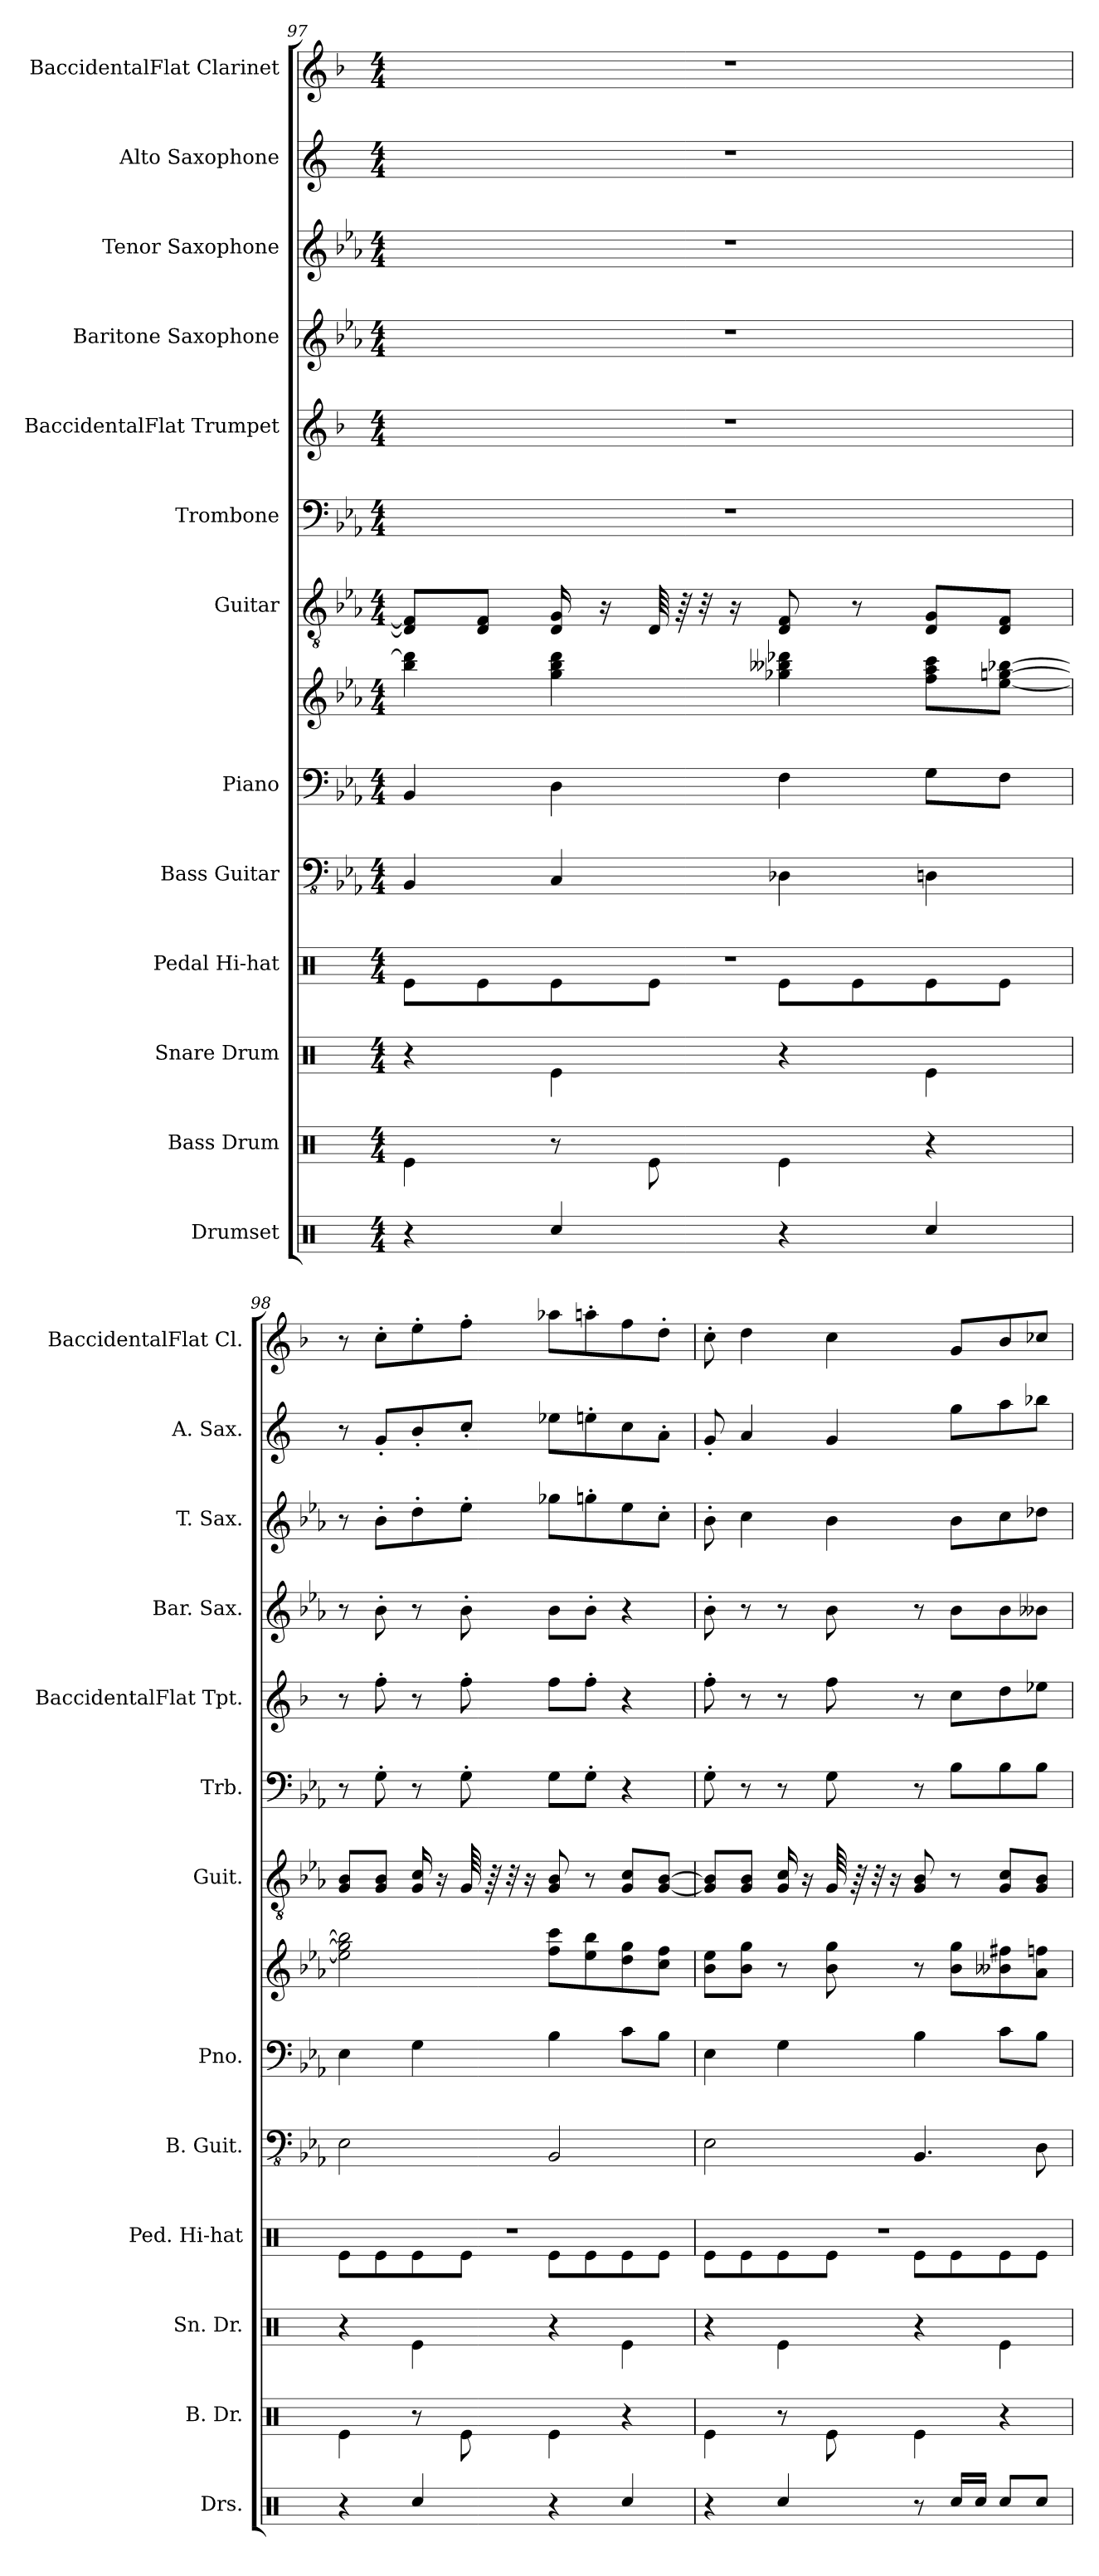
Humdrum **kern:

**kern	**kern	**kern	**kern	**kern	**kern	**kern	**kern	**kern	**kern	**kern	**kern	**kern	**kern
*part13	*part12	*part11	*part10	*part9	*part8	*part8	*part7	*part6	*part5	*part4	*part3	*part2	*part1
*staff14	*staff13	*staff12	*staff11	*staff10	*staff9	*staff8	*staff7	*staff6	*staff5	*staff4	*staff3	*staff2	*staff1
*I"Drumset	*I"Bass Drum	*I"Snare Drum	*I"Pedal Hi-hat	*I"Bass Guitar	*I"Piano	*	*I"Guitar	*I"Trombone	*I"BaccidentalFlat Trumpet	*I"Baritone Saxophone	*I"Tenor Saxophone	*I"Alto Saxophone	*I"BaccidentalFlat Clarinet
*I'Drs.	*I'B. Dr.	*I'Sn. Dr.	*I'Ped. Hi-hat	*I'B. Guit.	*I'Pno.	*	*I'Guit.	*I'Trb.	*I'BaccidentalFlat Tpt.	*I'Bar. Sax.	*I'T. Sax.	*I'A. Sax.	*I'BaccidentalFlat Cl.
!!LO:PB:g=z
*clefX	*clefX	*clefX	*clefX	*clefFv4	*clefF4	*clefG2	*clefGv2	*clefF4	*clefG2	*clefG2	*clefG2	*clefG2	*clefG2
*	*	*	*	*	*	*	*	*	*ITrd1c2	*ITrd12c21	*ITrd8c14	*ITrd5c9	*ITrd1c2
*k[]	*k[]	*k[]	*k[]	*k[b-e-a-]	*k[b-e-a-]	*k[b-e-a-]	*k[b-e-a-]	*k[b-e-a-]	*k[b-e-a-]	*k[b-e-a-]	*k[b-e-a-]	*k[b-e-a-]	*k[b-e-a-]
*M4/4	*M4/4	*M4/4	*M4/4	*M4/4	*M4/4	*M4/4	*M4/4	*M4/4	*M4/4	*M4/4	*M4/4	*M4/4	*M4/4
=97	=97	=97	=97	=97	=97	=97	=97	=97	=97	=97	=97	=97	=97
*	*	*	*^	*	*	*	*	*	*	*	*	*	*
4r	4Re\	4r	1r	8Re\L	4BBB-/	4BB-/	4bb-\ 4ddd\]	8D/] 8F/]L	1r	1r	1r	1r	1r	1r
.	.	.	.	8Re\	.	.	.	8D/ 8F/J	.	.	.	.	.	.
4Rcc/	8r	4Re\	.	8Re\	4CC/	4D\	4gg\ 4bb-\ 4ddd\	16D/ 16G/	.	.	.	.	.	.
.	.	.	.	.	.	.	.	16r	.	.	.	.	.	.
.	8Re\	.	.	8Re\J	.	.	.	64D/	.	.	.	.	.	.
.	.	.	.	.	.	.	.	64r	.	.	.	.	.	.
.	.	.	.	.	.	.	.	32r	.	.	.	.	.	.
.	.	.	.	.	.	.	.	16r	.	.	.	.	.	.
4r	4Re\	4r	.	8Re\L	4DD-X\	4F\	4gg-X\ 4bb--X\ 4ddd-X\	8D/ 8F/	.	.	.	.	.	.
.	.	.	.	8Re\	.	.	.	8r	.	.	.	.	.	.
4Rcc/	4r	4Re\	.	8Re\	4DDn\	8G\L	8ff\ 8aa-\ 8ccc\L	8D/ 8G/L	.	.	.	.	.	.
.	.	.	.	8Re\J	.	8F\J	[8ee-\ [8ggn\ [8bb-X\J	8D/ 8F/J	.	.	.	.	.	.
=98	=98	=98	=98	=98	=98	=98	=98	=98	=98	=98	=98	=98	=98	=98
4r	4Re\	4r	1r	8Re\L	2EE-\	4E-\	2ee-\] 2gg\] 2bb-\]	8G/ 8B-/L	8r	8r	8r	8r	8r	8r
.	.	.	.	8Re\	.	.	.	8G/ 8B-/J	8G'\	8ee-'\	8B-'\	8B-'\L	8B-'/L	8b-'\L
4Rcc/	8r	4Re\	.	8Re\	.	4G\	.	16G/ 16c/	8r	8r	8r	8d'\	8d'/	8dd'\
.	.	.	.	.	.	.	.	16r	.	.	.	.	.	.
.	8Re\	.	.	8Re\J	.	.	.	64G/	8G'\	8ee-'\	8B-'\	8e-'\J	8e-'/J	8ee-'\J
.	.	.	.	.	.	.	.	64r	.	.	.	.	.	.
.	.	.	.	.	.	.	.	32r	.	.	.	.	.	.
.	.	.	.	.	.	.	.	16r	.	.	.	.	.	.
4r	4Re\	4r	.	8Re\L	2BBB-/	4B-\	8ff\ 8ccc\L	8G/ 8B-/	8G\L	8ee-\L	8B-\L	8g-X\L	8g-X\L	8gg-X\L
.	.	.	.	8Re\	.	.	8ee-\ 8bb-\	8r	8G'\J	8ee-'\J	8B-'\J	8gn'\	8gn'\	8ggn'\
4Rcc/	4r	4Re\	.	8Re\	.	8c\L	8dd\ 8gg\	8G/ 8c/L	4r	4r	4r	8e-\	8e-\	8ee-\
.	.	.	.	8Re\J	.	8B-\J	8cc\ 8ff\J	[8G/ [8B-/J	.	.	.	8c'\J	8c'\J	8cc'\J
!!LO:PB:g=z
=99	=99	=99	=99	=99	=99	=99	=99	=99	=99	=99	=99	=99	=99	=99
4r	4Re\	4r	1r	8Re\L	2EE-\	4E-\	8b-\ 8ee-\L	8G/] 8B-/]L	8G'\	8ee-'\	8B-'\	8B-'\	8B-'/	8b-'\
.	.	.	.	8Re\	.	.	8b-\ 8gg\J	8G/ 8B-/J	8r	8r	8r	4c\	4c/	4cc\
4Rcc/	8r	4Re\	.	8Re\	.	4G\	8r	16G/ 16c/	8r	8r	8r	.	.	.
.	.	.	.	.	.	.	.	16r	.	.	.	.	.	.
.	8Re\	.	.	8Re\J	.	.	8b-\ 8gg\	64G/	8G\	8ee-\	8B-\	4B-\	4B-/	4b-\
.	.	.	.	.	.	.	.	64r	.	.	.	.	.	.
.	.	.	.	.	.	.	.	32r	.	.	.	.	.	.
.	.	.	.	.	.	.	.	16r	.	.	.	.	.	.
8r	4Re\	4r	.	8Re\L	4.BBB-/	4B-\	8r	8G/ 8B-/	8r	8r	8r	.	.	.
16Rcc/LL	.	.	.	8Re\	.	.	8b-\ 8gg\L	8r	8B-\L	8b-\L	8B-\L	8B-\L	8b-\L	8f/L
16Rcc/JJ	.	.	.	.	.	.	.	.	.	.	.	.	.	.
8Rcc/L	4r	4Re\	.	8Re\	.	8c\L	8b--X\ 8ff#X\	8G/ 8c/L	8B-\	8cc\	8B-\	8c\	8cc\	8a-/
8Rcc/J	.	.	.	8Re\J	8DD\	8B-\J	8a-\ 8ffn\J	8G/ 8B-/J	8B-\J	8dd-X\J	8B--X\J	8d-X\J	8dd-X\J	8b--X/J
*	*	*	*v	*v	*	*	*	*	*	*	*	*	*	*
=	=	=	=	=	=	=	=	=	=	=	=	=	=
*-	*-	*-	*-	*-	*-	*-	*-	*-	*-	*-	*-	*-	*-
